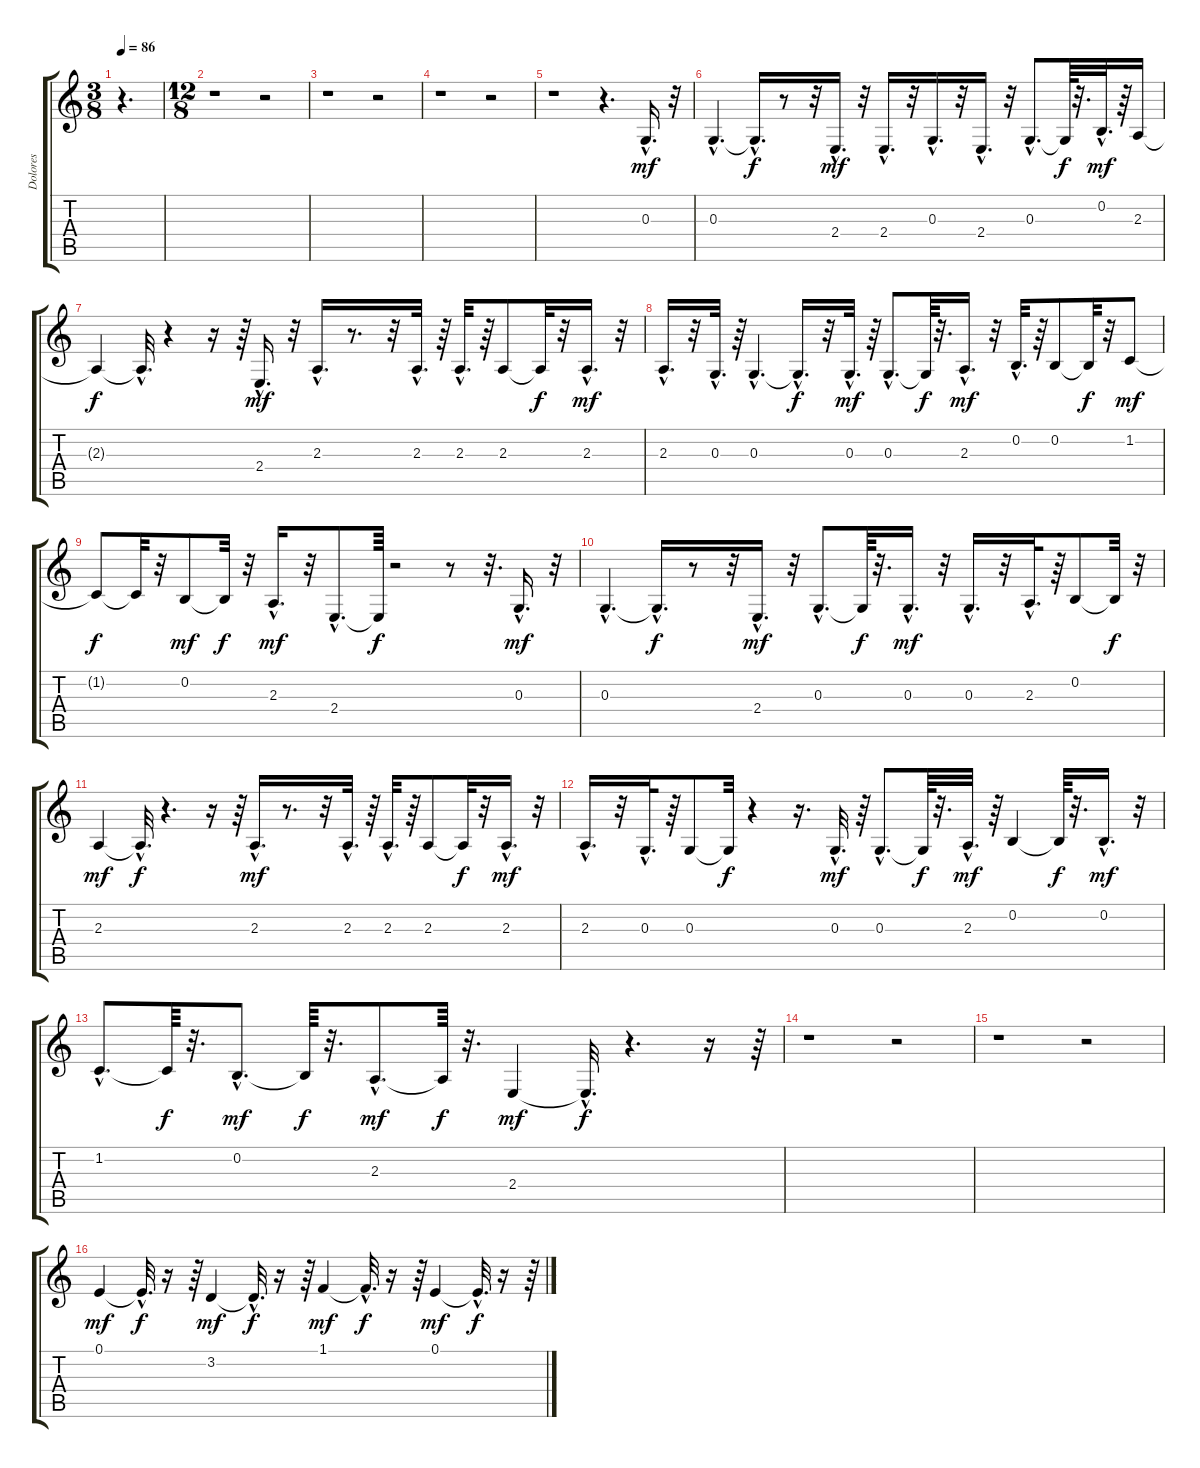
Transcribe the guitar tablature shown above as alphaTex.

\track ("Dolores" "Dolores") {instrument panflute}
\staff {score tabs}
\tuning (E4 B3 G3 D3 A2 E2) {hide}
\ts (3 8)
\tempo 86
\clef g2
\ks c
r.4{d dy mf instrument panflute} |
\ts (12 8)
r.1 r.2 |
r.1 r.2 |
r.1 r.2 |
r.1 r.4{d} 0.3{hac}.16{d} r.32 |
0.3{hac}.4{d} 0.3{hac t}.16{d dy f} r.8 r.32 2.4{hac}.16{d dy mf} r.32 2.4{hac}.16{d} r.32 0.3{hac}.16{d} r.32 2.4{hac}.16{d} r.32 0.3{hac}.8{d} 0.3{t}.64{dy f} r.32{d} 0.2{hac}.32{d dy mf} r.64 2.3.16 |
2.3{t}.4{dy f} 2.3{hac t}.32{d} r.4 r.16 r.64 2.4{hac}.16{d dy mf} r.32 2.3{hac}.16{d} r.8{d} r.32 2.3{hac}.32{d} r.64 2.3{hac}.32{d} r.64 2.3.8 2.3{t}.32{dy f} r.32 2.3{hac}.16{d dy mf} r.32 |
2.3{hac}.16{d} r.32 0.3{hac}.32{d} r.64 0.3{hac}.4{d} 0.3{hac t}.16{d dy f} r.32 0.3{hac}.32{d dy mf} r.64 0.3{hac}.8{d} 0.3{t}.64{dy f} r.32{d} 2.3{hac}.16{d dy mf} r.32 0.2{hac}.32{d} r.64 0.2.8 0.2{t}.32{dy f} r.32 1.2.8{dy mf} |
1.2{t}.8{dy f} 1.2{t}.32 r.32 0.2.8{dy mf} 0.2{t}.32{dy f} r.32 2.3{hac}.16{d dy mf} r.32 2.4{hac}.8{d} 2.4{t}.64{dy f} r.2 r.8 r.32{d} 0.3{hac}.16{d dy mf} r.32 |
0.3{hac}.4{d} 0.3{hac t}.16{d dy f} r.8 r.32 2.4{hac}.16{d dy mf} r.32 0.3{hac}.8{d} 0.3{t}.64{dy f} r.32{d} 0.3{hac}.16{d dy mf} r.32 0.3{hac}.16{d} r.32 2.3{hac}.32{d} r.64 0.2.8 0.2{t}.32{dy f} r.32 |
2.3.4{dy mf} 2.3{hac t}.32{d dy f} r.4{d} r.16 r.64 2.3{hac}.16{d dy mf} r.8{d} r.32 2.3{hac}.32{d} r.64 2.3{hac}.32{d} r.64 2.3.8 2.3{t}.32{dy f} r.32 2.3{hac}.16{d dy mf} r.32 |
2.3{hac}.16{d} r.32 0.3{hac}.32{d} r.64 0.3.8 0.3{t}.32{dy f} r.4 r.16{d} 0.3{hac}.32{d dy mf} r.64 0.3{hac}.8{d} 0.3{t}.64{dy f} r.32{d} 2.3{hac}.32{d dy mf} r.64 0.2.4 0.2{t}.64{dy f} r.32{d} 0.2{hac}.16{d dy mf} r.32 |
1.2{hac}.8{d} 1.2{t}.64{dy f} r.32{d} 0.2{hac}.8{d dy mf} 0.2{t}.64{dy f} r.32{d} 2.3{hac}.8{d dy mf} 2.3{t}.64{dy f} r.32{d} 2.4.4{dy mf} 2.4{hac t}.32{d dy f} r.4{d} r.16 r.64 |
r.1 r.2 |
r.1 r.2 |
0.1.4{dy mf} 0.1{hac t}.32{d dy f} r.16 r.64 3.2.4{dy mf} 3.2{hac t}.32{d dy f} r.16 r.64 1.1.4{dy mf} 1.1{hac t}.32{d dy f} r.16 r.64 0.1.4{dy mf} 0.1{hac t}.32{d dy f} r.16 r.64
